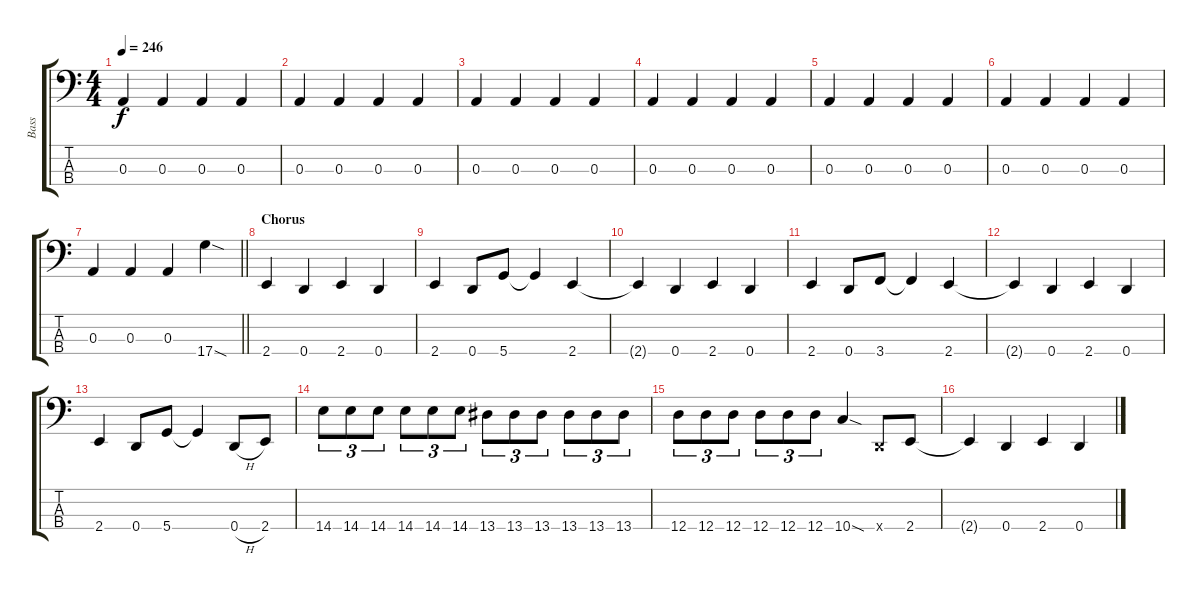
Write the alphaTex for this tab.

\track ("Bass" "Bass") {instrument electricbassfinger}
\staff {score tabs}
\tuning (G2 D2 A1 D1) {hide}
\ts (4 4)
\tempo 246
\clef f4
\ks c
0.3.4{dy f} 0.3.4 0.3.4 0.3.4 |
0.3.4 0.3.4 0.3.4 0.3.4 |
0.3.4 0.3.4 0.3.4 0.3.4 |
0.3.4 0.3.4 0.3.4 0.3.4 |
0.3.4 0.3.4 0.3.4 0.3.4 |
0.3.4 0.3.4 0.3.4 0.3.4 |
\barLineRight lightlight
0.3.4 0.3.4 0.3.4 17.4{sod}.4 |
\section ("" "Chorus")
2.4.4 0.4.4 2.4.4 0.4.4 |
2.4.4 0.4.8 5.4.8 5.4{t}.4 2.4.4 |
2.4{t}.4 0.4.4 2.4.4 0.4.4 |
2.4.4 0.4.8 3.4.8 3.4{t}.4 2.4.4 |
2.4{t}.4 0.4.4 2.4.4 0.4.4 |
2.4.4 0.4.8 5.4.8 5.4{t}.4 0.4{h}.8 2.4.8 |
14.4.8{tu (3 2)} 14.4.8{tu (3 2)} 14.4.8{tu (3 2)} 14.4.8{tu (3 2)} 14.4.8{tu (3 2)} 14.4.8{tu (3 2)} 13.4.8{tu (3 2)} 13.4.8{tu (3 2)} 13.4.8{tu (3 2)} 13.4.8{tu (3 2)} 13.4.8{tu (3 2)} 13.4.8{tu (3 2)} |
12.4.8{tu (3 2)} 12.4.8{tu (3 2)} 12.4.8{tu (3 2)} 12.4.8{tu (3 2)} 12.4.8{tu (3 2)} 12.4.8{tu (3 2)} 10.4{sod}.4 0.4{x}.8 2.4.8 |
2.4{t}.4 0.4.4 2.4.4 0.4.4
